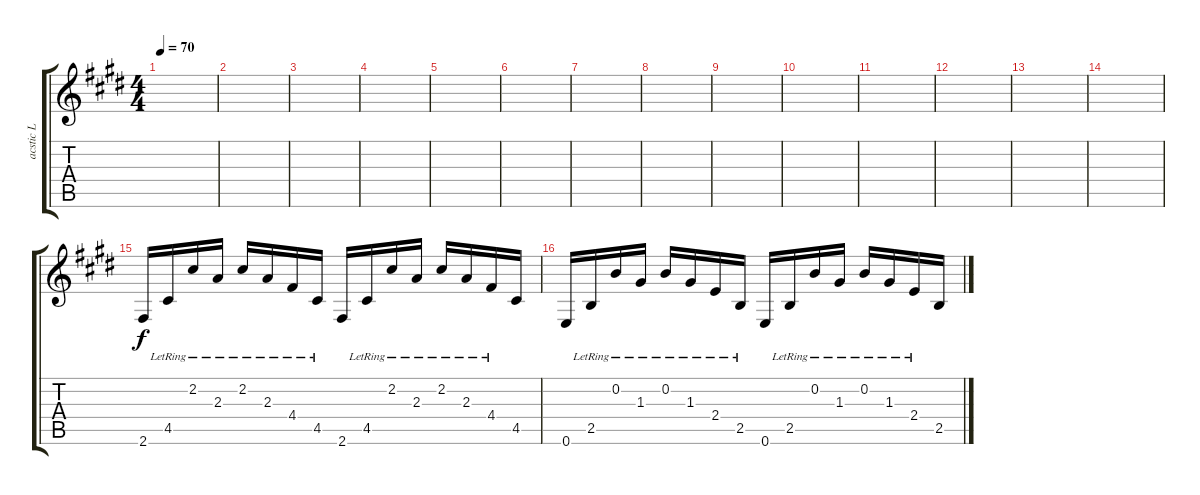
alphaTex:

\track ("acstic L" "acstic L") {instrument acousticguitarsteel}
\staff {score tabs}
\tuning (E4 B3 G3 D3 A2 E2) {hide}
\ts (4 4)
\tempo 70
\clef g2
\ks e
|
|
|
|
|
|
|
|
|
|
|
|
|
|
2.6.16 4.5{lr}.16 2.2{lr}.16 2.3{lr}.16 2.2{lr}.16 2.3{lr}.16 4.4{lr}.16 4.5{lr}.16 2.6.16 4.5{lr}.16 2.2{lr}.16 2.3{lr}.16 2.2{lr}.16 2.3{lr}.16 4.4{lr}.16 4.5.16 |
0.6.16 2.5{lr}.16 0.2{lr}.16 1.3{lr}.16 0.2{lr}.16 1.3{lr}.16 2.4{lr}.16 2.5{lr}.16 0.6.16 2.5{lr}.16 0.2{lr}.16 1.3{lr}.16 0.2{lr}.16 1.3{lr}.16 2.4{lr}.16 2.5.16
